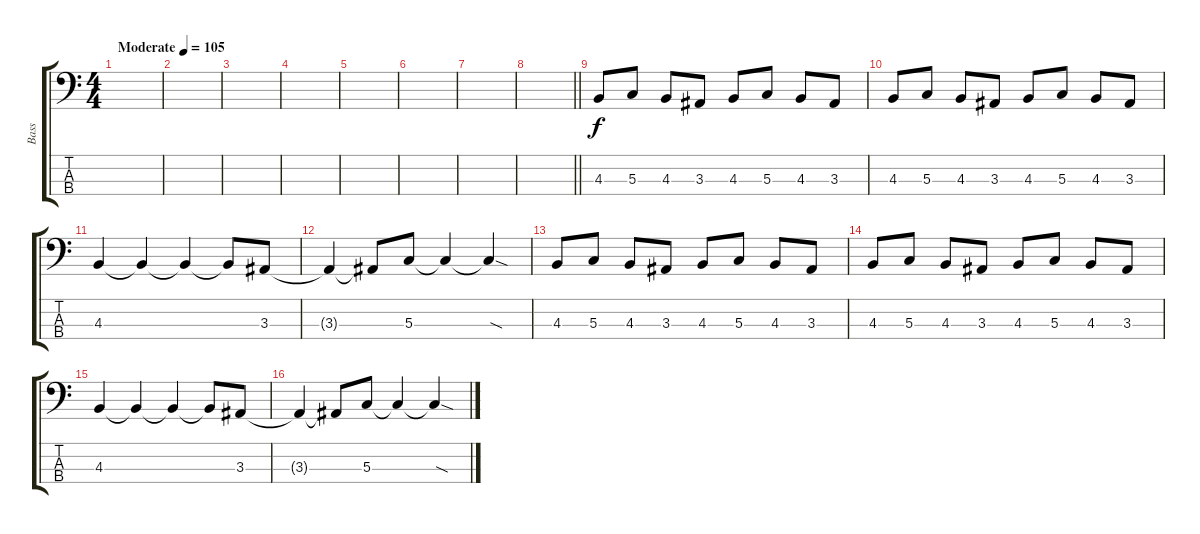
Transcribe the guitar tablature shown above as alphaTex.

\track ("Bass" "Bass") {instrument electricbassfinger}
\staff {score tabs}
\tuning (F2 C2 G1 D1) {hide}
\ts (4 4)
\tempo (105 "Moderate")
\clef f4
\ks c
|
|
|
|
|
|
|
\barLineRight lightlight
|
\section ("" "")
4.3.8 5.3.8 4.3.8 3.3.8 4.3.8 5.3.8 4.3.8 3.3.8 |
4.3.8 5.3.8 4.3.8 3.3.8 4.3.8 5.3.8 4.3.8 3.3.8 |
4.3.4 4.3{t}.4 4.3{t}.4 4.3{t}.8 3.3.8 |
3.3{t}.4 3.3{t}.8 5.3.8 5.3{t}.4 5.3{sod t}.4 |
4.3.8 5.3.8 4.3.8 3.3.8 4.3.8 5.3.8 4.3.8 3.3.8 |
4.3.8 5.3.8 4.3.8 3.3.8 4.3.8 5.3.8 4.3.8 3.3.8 |
4.3.4 4.3{t}.4 4.3{t}.4 4.3{t}.8 3.3.8 |
3.3{t}.4 3.3{t}.8 5.3.8 5.3{t}.4 5.3{sod t}.4
